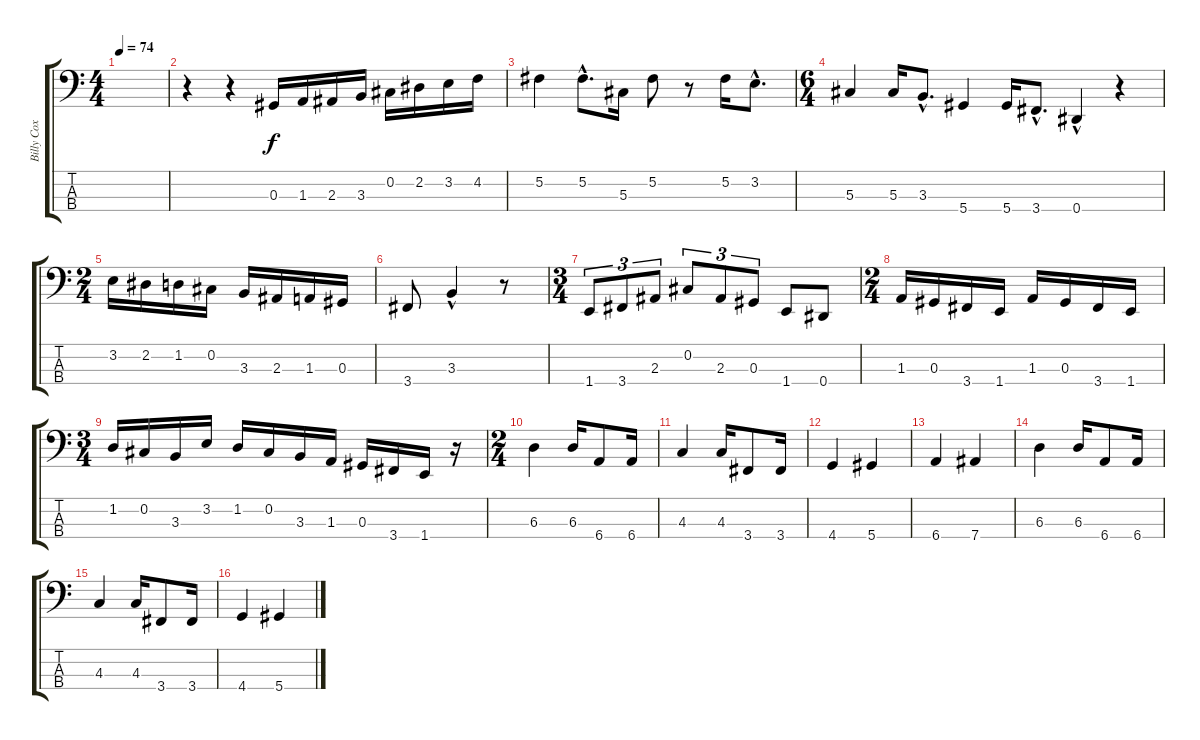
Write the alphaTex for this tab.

\track ("Billy Cox" "Billy Cox") {instrument electricbassfinger}
\staff {score tabs}
\tuning (Gb2 Db2 Ab1 Eb1) {hide}
\ts (4 4)
\tempo 74
\clef f4
\ks c
|
r.4 r.4 0.3.16 1.3.16 2.3.16 3.3.16 0.2.16 2.2.16 3.2.16 4.2.16 |
5.2.4 5.2{hac}.8{d} 5.3.16 5.2.8 r.8 5.2.16 3.2{hac}.8{d} |
\ts (6 4)
5.3.4 5.3.16 3.3{hac}.8{d} 5.4.4 5.4.16 3.4{hac}.8{d} 0.4{hac}.4 r.4 |
\ts (2 4)
3.2.16 2.2.16 1.2.16 0.2.16 3.3.16 2.3.16 1.3.16 0.3.16 |
3.4.8 3.3{hac}.4 r.8 |
\ts (3 4)
1.4.8{tu (3 2)} 3.4.8{tu (3 2)} 2.3.8{tu (3 2)} 0.2.8{tu (3 2)} 2.3.8{tu (3 2)} 0.3.8{tu (3 2)} 1.4.8 0.4.8 |
\ts (2 4)
1.3.16 0.3.16 3.4.16 1.4.16 1.3.16 0.3.16 3.4.16 1.4.16 |
\ts (3 4)
1.2.16 0.2.16 3.3.16 3.2.16 1.2.16 0.2.16 3.3.16 1.3.16 0.3.16 3.4.16 1.4.16 r.16 |
\ts (2 4)
6.3.4 6.3.16 6.4.8 6.4.16 |
4.3.4 4.3.16 3.4.8 3.4.16 |
4.4.4 5.4.4 |
6.4.4 7.4.4 |
6.3.4 6.3.16 6.4.8 6.4.16 |
4.3.4 4.3.16 3.4.8 3.4.16 |
4.4.4 5.4.4
